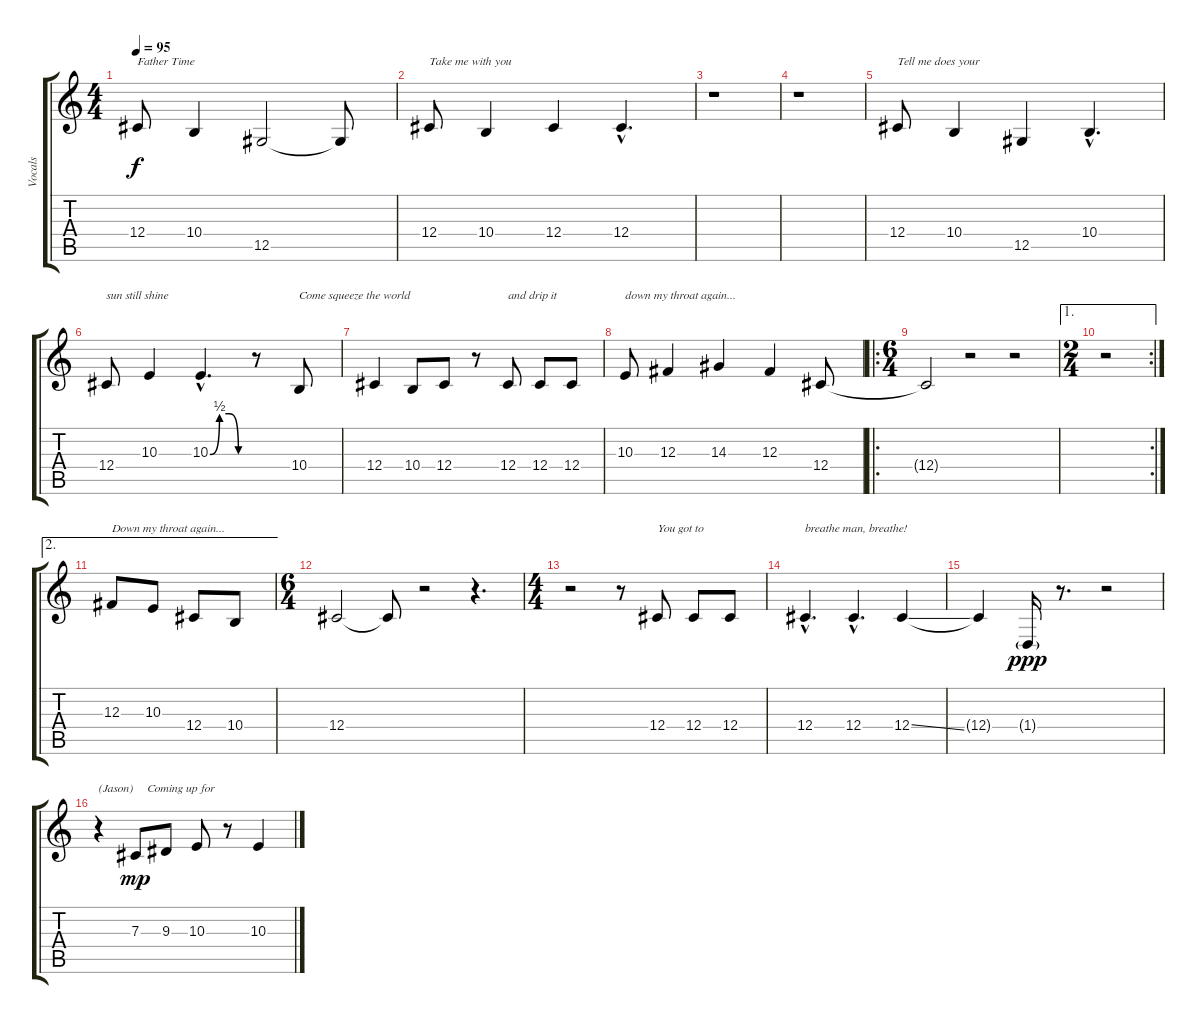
\track ("Vocals" "Vocals") {instrument violin}
\staff {score tabs}
\tuning (Eb4 Bb3 Gb3 Db3 Ab2 Db2) {hide}
\ts (4 4)
\tempo 95
\clef g2
\ks c
12.4.8{txt "Father Time" dy f} 10.4.4 12.5.2 12.5{t}.8 |
12.4.8{txt "Take me with you"} 10.4.4 12.4.4 12.4{hac}.4{d} |
r.1 |
r.1 |
12.4.8{txt "Tell me does your"} 10.4.4 12.5.4 10.4{hac}.4{d} |
12.4.8{txt "sun still shine"} 10.3.4 10.3{be (custom 0 0 15 2 30 2 45 0 60 0) hac}.4{d} r.8 10.4.8{txt "Come squeeze the world"} |
12.4.4 10.4.8 12.4.8 r.8 12.4.8{txt "and drip it"} 12.4.8 12.4.8 |
10.3.8{txt "down my throat again..."} 12.3.4 14.3.4 12.3.4 12.4.8 |
\ro
\ts (6 4)
12.4{t}.2 r.2 r.2 |
\ae 1
\rc 2
\ts (2 4)
r.2 |
\ae 2
12.3.8{txt "Down my throat again..."} 10.3.8 12.4.8 10.4.8 |
\ts (6 4)
12.4.2 12.4{t}.8 r.2 r.4{d} |
\ts (4 4)
r.2 r.8 12.4.8{txt "You got to"} 12.4.8 12.4.8 |
12.4{hac}.4{d txt "breathe man, breathe!"} 12.4{hac}.4{d} 12.4{ss}.4 |
12.4{t}.4 1.4{g}.16{dy ppp} r.8{d} r.2 |
r.4{txt "(Jason)"} 7.3.8{txt "    Coming up for" dy mp balance 2 instrument contrabass} 9.3.8 10.3.8 r.8 10.3.4
